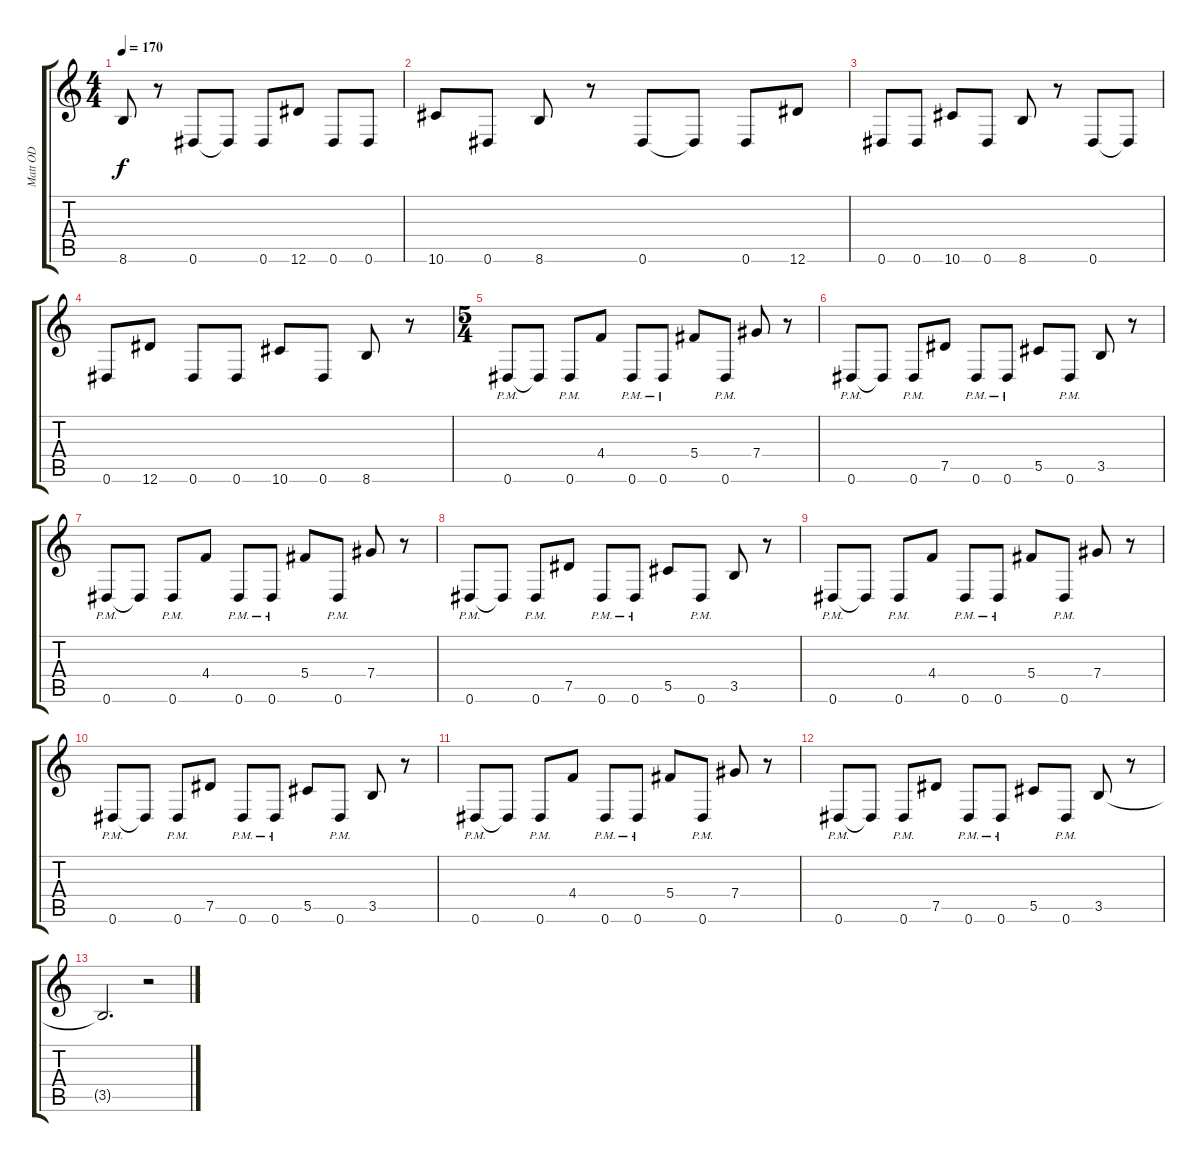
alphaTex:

\track ("Matt OD" "Matt OD") {instrument overdrivenguitar}
\staff {score tabs}
\tuning (Eb4 Bb3 Gb3 Db3 Ab2 Eb2) {hide}
\ts (4 4)
\tempo 170
\clef g2
\ks c
8.6.8{dy f} r.8 0.6.8 0.6{t}.8 0.6.8 12.6.8 0.6.8 0.6.8 |
10.6.8 0.6.8 8.6.8 r.8 0.6.8 0.6{t}.8 0.6.8 12.6.8 |
0.6.8 0.6.8 10.6.8 0.6.8 8.6.8 r.8 0.6.8 0.6{t}.8 |
0.6.8 12.6.8 0.6.8 0.6.8 10.6.8 0.6.8 8.6.8 r.8 |
\ts (5 4)
0.6{pm}.8 0.6{t}.8 0.6{pm}.8 4.4.8 0.6{pm}.8 0.6{pm}.8 5.4.8 0.6{pm}.8 7.4.8 r.8 |
0.6{pm}.8 0.6{t}.8 0.6{pm}.8 7.5.8 0.6{pm}.8 0.6{pm}.8 5.5.8 0.6{pm}.8 3.5.8 r.8 |
0.6{pm}.8 0.6{t}.8 0.6{pm}.8 4.4.8 0.6{pm}.8 0.6{pm}.8 5.4.8 0.6{pm}.8 7.4.8 r.8 |
0.6{pm}.8 0.6{t}.8 0.6{pm}.8 7.5.8 0.6{pm}.8 0.6{pm}.8 5.5.8 0.6{pm}.8 3.5.8 r.8 |
0.6{pm}.8 0.6{t}.8 0.6{pm}.8 4.4.8 0.6{pm}.8 0.6{pm}.8 5.4.8 0.6{pm}.8 7.4.8 r.8 |
0.6{pm}.8 0.6{t}.8 0.6{pm}.8 7.5.8 0.6{pm}.8 0.6{pm}.8 5.5.8 0.6{pm}.8 3.5.8 r.8 |
0.6{pm}.8 0.6{t}.8 0.6{pm}.8 4.4.8 0.6{pm}.8 0.6{pm}.8 5.4.8 0.6{pm}.8 7.4.8 r.8 |
0.6{pm}.8 0.6{t}.8 0.6{pm}.8 7.5.8 0.6{pm}.8 0.6{pm}.8 5.5.8 0.6{pm}.8 3.5.8 r.8 |
3.5{t}.2{d} r.2
